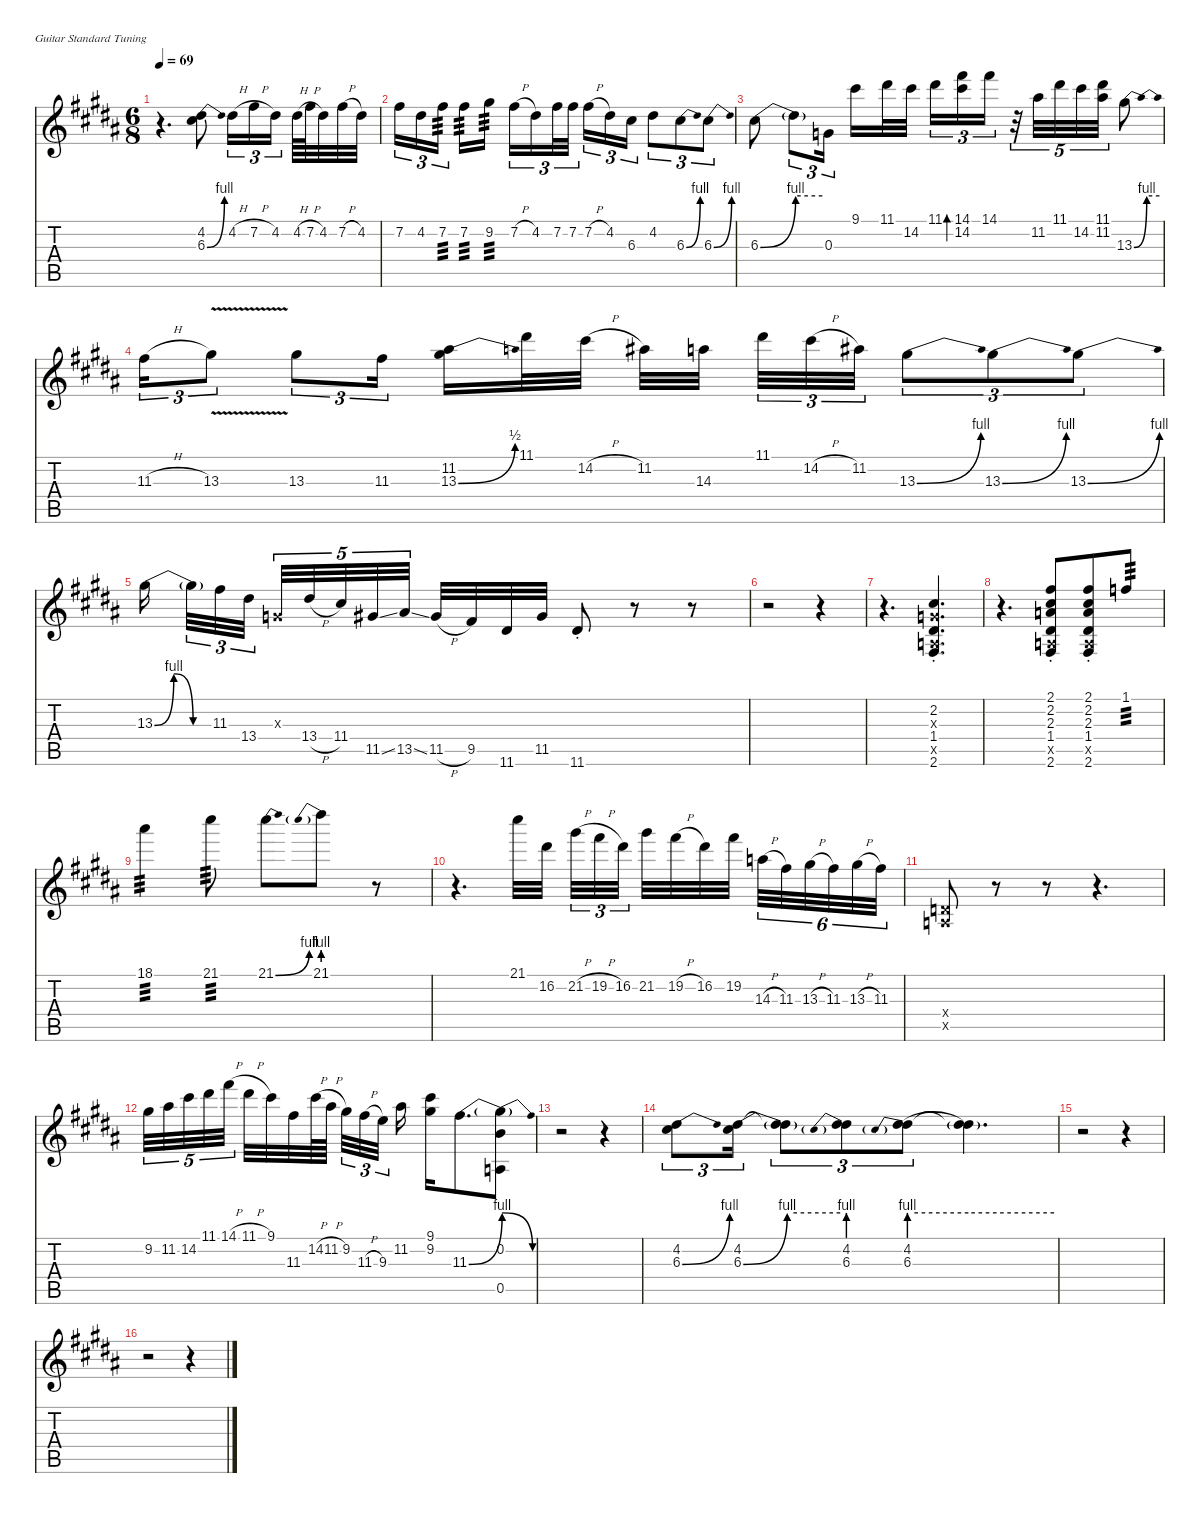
\defaultSystemsLayout 4
\hideDynamics
\bracketExtendMode nobrackets
\singleTrackTrackNamePolicy hidden
\multiTrackTrackNamePolicy hidden
\firstSystemTrackNameMode fullname
\firstSystemTrackNameOrientation horizontal
\otherSystemsTrackNameOrientation horizontal
\track ("Guitar 3" "el.guit.") {instrument electricguitarclean}
\staff {score tabs}
\tuning (E4 B3 G3 D3 A2 E2)
\ts (6 8)
\tempo 69
\clef g2
\ks b
r.4{d dy fff beam Down} (4.2{acc #} 6.3{be (bend 0 0 30 4) acc #}).8{beam Down} 4.2{h acc #}.16{tu (3 2) beam Down} 7.2{h acc #}.16{tu (3 2) beam Down} 4.2{acc #}.16{tu (3 2) beam Down} 4.2{h acc #}.64{beam Down} 7.2{h acc #}.64{beam Down} 4.2{acc #}.32{beam Down} 7.2{h acc #}.32{beam Down} 4.2{acc #}.32{beam Down} |
7.2{acc #}.16{tu (3 2) beam Down} 4.2{acc #}.16{tu (3 2) beam Down} 7.2{acc #}.16{tu (3 2) tp 3 beam Down} 7.2{acc #}.16{tp 3 beam Down} 9.2{acc #}.16{tp 3 beam Down} 7.2{h acc #}.16{tu (3 2) beam Down} 4.2{acc #}.16{tu (3 2) beam Down} 7.2{acc #}.32{tu (3 2) beam Down} 7.2{acc #}.32{tu (3 2) beam Down} 7.2{h acc #}.16{tu (3 2) beam Down} 4.2{acc #}.16{tu (3 2) beam Down} 6.3{acc #}.16{tu (3 2) beam Down} 4.2{acc #}.8{tu (3 2) beam Down} 6.3{be (bend 0 0 30 4) acc #}.8{tu (3 2) beam Down} 6.3{be (bend 0 0 30 4) acc #}.8{tu (3 2) beam Down} |
6.3{be (bend 0 0 60 4) acc #}.8{beam Down} 6.3{be (hold 0 4 60 4) t}.8{tu (3 2) dy f beam Down} 0.3{acc forcenatural}.16{tu (3 2) dy fff beam Down} 9.1{acc #}.16{beam Down} 11.1{acc #}.32{beam Down} 14.2{acc #}.32{beam Down} 11.1{acc #}.16{tu (3 2) beam Down} (14.1{acc #} 14.2{acc #}).16{tu (3 2) bd 30 beam Down} 14.1{acc #}.16{tu (3 2) beam Down} r.32{tu (5 4) beam Down} 11.2{acc #}.32{tu (5 4) beam Down} 11.1{acc #}.32{tu (5 4) beam Down} 14.2{acc #}.32{tu (5 4) beam Down} (11.1{acc #} 11.2{acc #}).32{tu (5 4) beam Down} 13.3{be (bendrelease 0 0 7.999999799999999 4 45 4 22.999999199999998 0) acc #}.8{beam Down} |
11.3{h acc #}.16{tu (3 2) beam Down} 13.3{v acc #}.8{tu (3 2) beam Down} 13.3{acc #}.8{tu (3 2) beam Down} 11.3{acc #}.16{tu (3 2) beam Down} (11.2{acc #} 13.3{be (bend 0 0 30 2) acc #}).16{beam Down} 11.1{acc #}.32{beam Down} 14.2{h acc #}.32{beam Down} 11.2{acc #}.32{beam Down} 14.3{acc forcenatural}.32{beam Down} 11.1{acc #}.32{tu (3 2) beam Down} 14.2{h acc #}.32{tu (3 2) beam Down} 11.2{acc #}.32{tu (3 2) beam Down} 13.3{be (bend 0 0 30 4) acc #}.8{tu (3 2) beam Down} 13.3{be (bend 0 0 30 4) acc #}.8{tu (3 2) beam Down} 13.3{be (bend 0 0 30 4) acc #}.8{tu (3 2) beam Down} |
13.3{be (bendrelease 0 0 30 4 30 4 60 0) acc #}.16{beam Down} 13.3{be (hold 0 0 60 0) t acc #}.32{tu (3 2) dy f beam Down} 11.3{acc #}.32{tu (3 2) dy fff beam Down} 13.4{acc #}.32{tu (3 2) beam Down} 0.3{x acc forcenatural}.32{tu (5 4) dy f beam Up} 13.4{h acc #}.32{tu (5 4) dy fff beam Up} 11.4{acc #}.32{tu (5 4) beam Up} 11.5{ss acc #}.32{tu (5 4) beam Up} 13.5{ss acc #}.32{tu (5 4) beam Up} 11.5{h acc #}.32{beam Up} 9.5{acc #}.32{beam Up} 11.6{acc #}.32{beam Up} 11.5{acc #}.32{beam Up} 11.6{st acc #}.8{beam Up} r.8{beam Up} r.8{beam Up} |
r.2{beam Down} r.4{beam Down} |
r.4{d beam Down} (2.2{st acc #} 0.3{x acc forcenatural} 1.4{st acc #} 0.5{x acc forcenatural} 2.6{st acc #}).4{d beam Up} |
r.4{d beam Down} (2.1{st acc #} 2.2{st acc #} 2.3{st acc forcenatural} 1.4{st acc #} 0.5{x acc forcenatural} 2.6{st acc #}).8{beam Up} (2.1{st acc #} 2.2{st acc #} 2.3{st acc forcenatural} 1.4{st acc #} 0.5{x acc forcenatural} 2.6{st acc #}).8{beam Up} 1.1{acc forcenatural}.8{tp 3 beam Up} |
18.1{acc #}.4{tp 3 beam Down} 21.1{acc #}.8{tp 3 beam Down} 21.1{be (bend 0 0 30 4) acc #}.8{beam Down} 21.1{be (prebend 0 4 60 4)}.8{beam Down} r.8{beam Down} |
r.4{d beam Down} 21.1{acc #}.32{beam Down} 16.2{acc #}.32{beam Down} 21.2{h acc #}.32{tu (3 2) beam Down} 19.2{h acc #}.32{tu (3 2) beam Down} 16.2{acc #}.32{tu (3 2) beam Down} 21.2{acc #}.32{beam Down} 19.2{h acc #}.32{beam Down} 16.2{acc #}.32{beam Down} 19.2{acc #}.32{beam Down} 14.3{h acc forcenatural}.32{tu (6 4) beam Down} 11.3{acc #}.32{tu (6 4) beam Down} 13.3{h acc #}.32{tu (6 4) beam Down} 11.3{acc #}.32{tu (6 4) beam Down} 13.3{h acc #}.32{tu (6 4) beam Down} 11.3{acc #}.32{tu (6 4) beam Down} |
(0.4{x acc forcenatural} 0.5{x acc forcenatural}).8{dy f beam Up} r.8{beam Up} r.8{beam Up} r.4{d beam Up} |
9.2{acc #}.32{tu (5 4) dy fff beam Down} 11.2{acc #}.32{tu (5 4) beam Down} 14.2{acc #}.32{tu (5 4) beam Down} 11.1{acc #}.32{tu (5 4) beam Down} 14.1{h acc #}.32{tu (5 4) beam Down} 11.1{h acc #}.32{beam Down} 9.1{acc #}.32{beam Down} 11.3{acc #}.32{beam Down} 14.2{h acc #}.64{beam Down} 11.2{h acc #}.64{beam Down} 9.2{acc #}.32{tu (3 2) beam Down} 11.3{h acc #}.32{tu (3 2) beam Down} 9.3{acc forcenatural}.32{tu (3 2) beam Down} 11.2{acc #}.16{beam Down} (9.1{acc #} 9.2{acc #}).16{beam Down} 11.3{be (bend 0 0 60 4) acc #}.8{d beam Down} (0.2{acc forcenatural} 11.3{be (release 0 4 60 0) t} 0.5{acc forcenatural}).8{beam Down} |
r.2{beam Down} r.4{beam Down} |
(4.2{acc #} 6.3{be (bend 0 0 30 4) acc #}).8{tu (3 2) beam Down} (4.2{acc #} 6.3{be (bend 0 0 60 4) acc #}).16{tu (3 2) beam Down} (4.2{t acc #} 6.3{be (hold 0 4 60 4) t}).8{tu (3 2) dy f beam Down} (4.2{acc #} 6.3{be (prebend 0 4 60 4)}).8{tu (3 2) dy fff beam Down} (4.2{acc #} 6.3{be (prebend 0 4 60 4)}).8{tu (3 2) beam Down} (4.2{t acc #} 6.3{be (hold 0 4 60 4) t}).4{d dy f beam Down} |
r.2{beam Down} r.4{beam Down} |
r.2{beam Down} r.4{beam Down}
